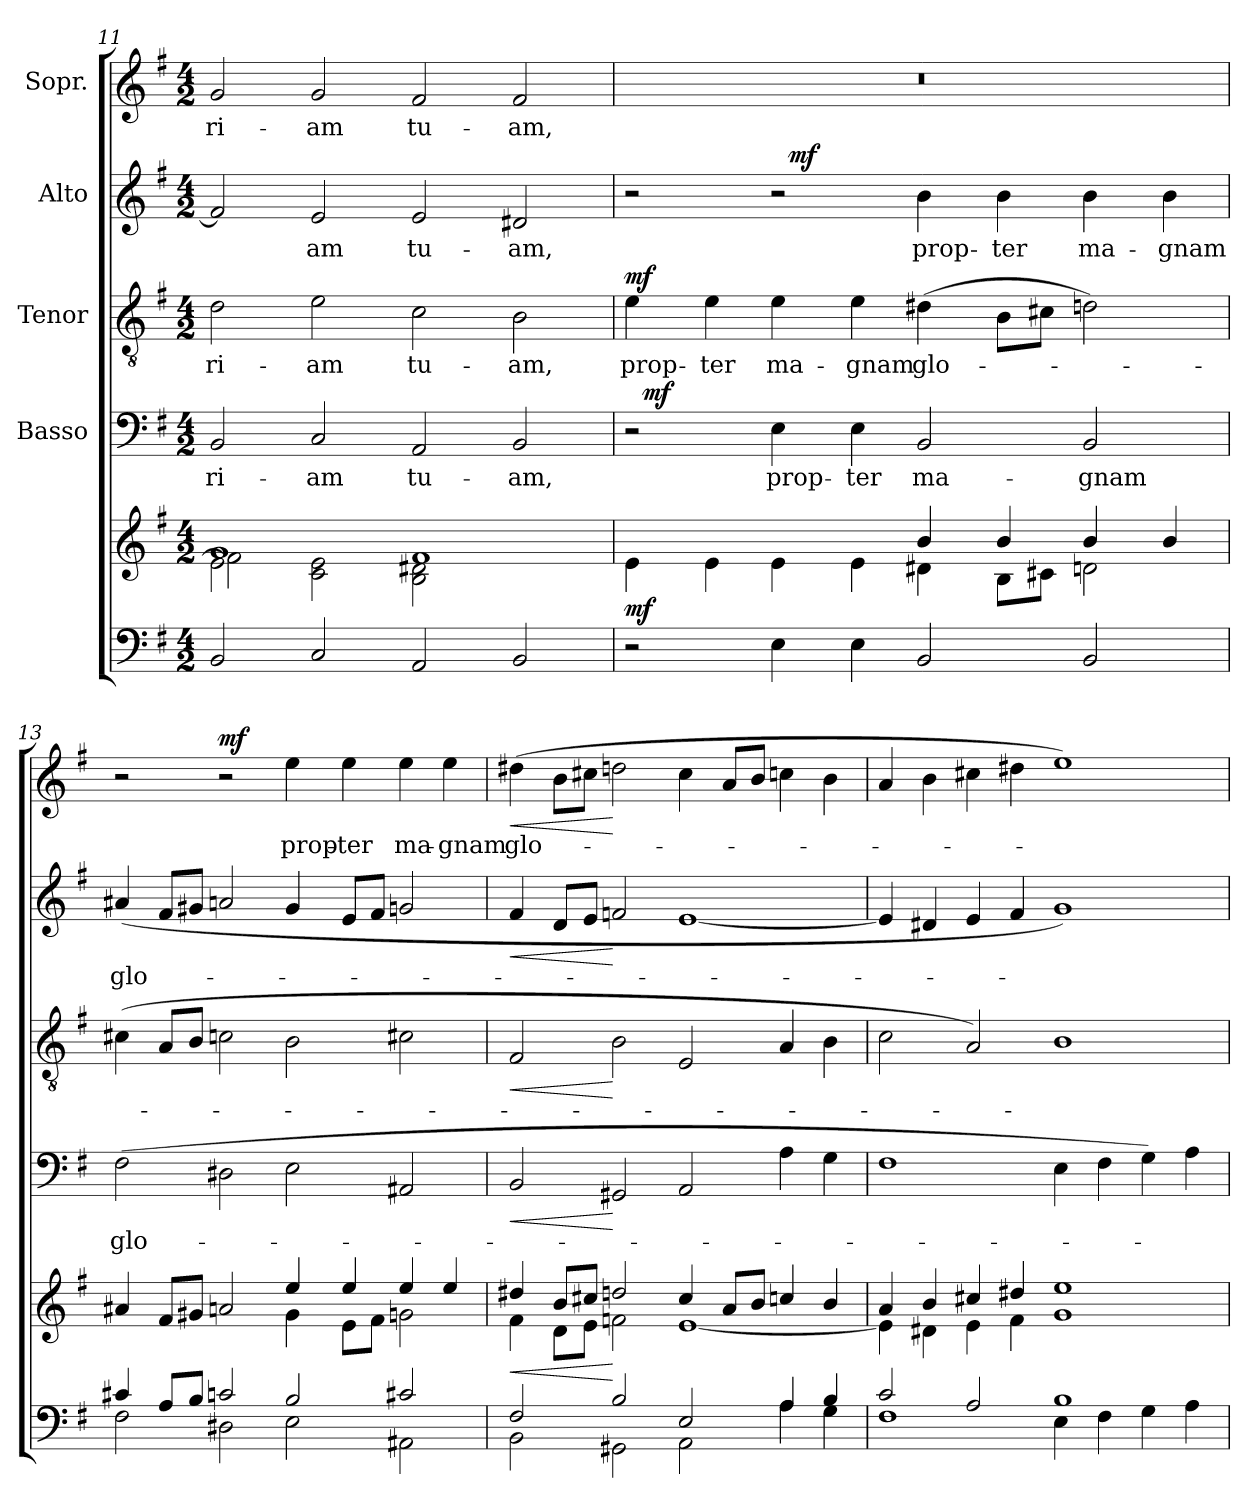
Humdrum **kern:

**kern	**dynam	**kern	**dynam	**kern	**text	**dynam	**kern	**text	**dynam	**kern	**text	**dynam	**kern	**text	**dynam
*part6	*part6	*part5	*part5	*part4	*part4	*part4	*part3	*part3	*part3	*part2	*part2	*part2	*part1	*part1	*part1
*staff6	*staff6	*staff5	*staff5	*staff4	*staff4	*staff4	*staff3	*staff3	*staff3	*staff2	*staff2	*staff2	*staff1	*staff1	*staff1
*	*	*	*	*I"Basso	*	*	*I"Tenor	*	*	*I"Alto	*	*	*I"Sopr.	*	*
*clefF4	*	*clefG2	*	*clefF4	*	*	*clefGv2	*	*	*clefG2	*	*	*clefG2	*	*
*k[f#]	*	*k[f#]	*	*k[f#]	*	*	*k[f#]	*	*	*k[f#]	*	*	*k[f#]	*	*
*G:	*	*G:	*	*G:	*	*	*G:	*	*	*G:	*	*	*G:	*	*
*M4/2	*	*M4/2	*	*M4/2	*	*	*M4/2	*	*	*M4/2	*	*	*M4/2	*	*
=11	=11	=11	=11	=11	=11	=11	=11	=11	=11	=11	=11	=11	=11	=11	=11
*	*	*^	*	*	*	*	*	*	*	*	*	*	*	*	*
*	*	*	*^	*	*	*	*	*	*	*	*	*	*	*	*	*
!	!	!	!	!	!	!	!LO:LY:b	!	!	!LO:LY:b	!	!	!	!	!	!LO:LY:b	!
2BB/	.	1g	2f#\]	2e\	.	2BB/	-ri-	.	2d\	-ri-	.	2f#/]	.	.	2g/	-ri-	.
!	!	!	!	!	!	!	!LO:LY:b	!	!	!LO:LY:b	!	!	!LO:LY:b	!	!	!LO:LY:b	!
2C/	.	.	1.ryy	2c\ 2e\	.	2C/	-am	.	2e\	-am	.	2e/	-am	.	2g/	-am	.
!	!	!	!	!	!	!	!LO:LY:b	!	!	!LO:LY:b	!	!	!LO:LY:b	!	!	!LO:LY:b	!
2AA/	.	2B\ 2d#X\	.	1f#	.	2AA/	tu-	.	2c\	tu-	.	2e/	tu-	.	2f#/	tu-	.
!	!	!	!	!	!	!	!LO:LY:b	!	!	!LO:LY:b	!	!	!LO:LY:b	!	!	!LO:LY:b	!
2BB/	.	2ryy	.	.	.	2BB/	-am,	.	2B\	-am,	.	2d#X/	-am,	.	2f#/	-am,	.
*	*	*	*v	*v	*	*	*	*	*	*	*	*	*	*	*	*	*
=12	=12	=12	=12	=12	=12	=12	=12	=12	=12	=12	=12	=12	=12	=12	=12	=12
!	!LO:DY:a	!	!	!	!	!	!	!	!LO:LY:b	!LO:DY:a	!	!	!	!	!	!
*	*	*	*	*	*^	*	*	*	*	*	*^	*	*	*	*	*
2r	mf	1ryy	4e\	.	2r	32ryy	.	.	4e\	prop-	mf	2r	2ryy	.	.	0r	.	.
!	!	!	!	!	!	!	!	!LO:DY:a	!	!	!	!	!	!	!	!	!	!
.	.	.	.	.	.	1ryy	.	mf	.	.	.	.	.	.	.	.	.	.
!	!	!	!	!	!	!	!	!	!	!LO:LY:b	!	!	!	!	!	!	!	!
.	.	.	4e\	.	.	.	.	.	4e\	-ter	.	.	.	.	.	.	.	.
!	!	!	!	!	!	!	!LO:LY:b	!	!	!LO:LY:b	!	!	!	!	!	!	!	!
4E\	.	.	4e\	.	4E\	.	prop-	.	4e\	ma-	.	2r	32ryy	.	.	.	.	.
!	!	!	!	!	!	!	!	!	!	!	!	!	!	!	!LO:DY:a	!	!	!
.	.	.	.	.	.	.	.	.	.	.	.	.	1ryy	.	mf	.	.	.
!	!	!	!	!	!	!	!LO:LY:b	!	!	!LO:LY:b	!	!	!	!	!	!	!	!
4E\	.	.	4e\	.	4E\	.	-ter	.	4e\	-gnam	.	.	.	.	.	.	.	.
!	!	!	!	!	!	!	!LO:LY:b	!	!	!LO:LY:b	!	!	!	!LO:LY:b	!	!	!	!
2BB/	.	4b/	4d#X\	.	2BB/	.	ma-	.	(>4d#X\	glo-	.	4b\	.	prop-	.	.	.	.
.	.	.	.	.	.	2ryy	.	.	.	.	.	.	.	.	.	.	.	.
!	!	!	!	!	!	!	!	!	!	!	!	!	!	!LO:LY:b	!	!	!	!
.	.	4b/	8B\L	.	.	.	.	.	8B\L	.	.	4b\	.	-ter	.	.	.	.
.	.	.	8c#X\J	.	.	.	.	.	8c#X\J	.	.	.	.	.	.	.	.	.
!	!	!	!	!	!	!	!LO:LY:b	!	!	!	!	!	!	!LO:LY:b	!	!	!	!
2BB/	.	4b/	2dn\	.	2BB/	.	-gnam	.	2dn\)	.	.	4b\	.	ma-	.	.	.	.
.	.	.	.	.	.	4...ryy	.	.	.	.	.	.	4...ryy	.	.	.	.	.
!	!	!	!	!	!	!	!	!	!	!	!	!	!	!LO:LY:b	!	!	!	!
.	.	4b/	.	.	.	.	.	.	.	.	.	4b\	.	-gnam	.	.	.	.
!!LO:PB:g=z
=13	=13	=13	=13	=13	=13	=13	=13	=13	=13	=13	=13	=13	=13	=13	=13	=13	=13	=13
*^	*	*	*	*	*	*	*	*	*	*	*	*	*	*	*	*	*	*
!	!	!	!	!	!	!	!	!LO:LY:b	!	!	!	!	!	!	!LO:LY:b	!	!	!	!
*	*	*	*	*	*	*v	*v	*	*	*	*	*	*v	*v	*	*	*	*	*
4c#X/	2F#\	.	4a#X/	1ryy	.	(>2F#\	glo-	.	(>4c#X\	.	.	(<4a#X/	glo-	.	2r	.	.
8A/L	.	.	8f#/L	.	.	.	.	.	8A/L	.	.	8f#/L	.	.	.	.	.
8B/J	.	.	8g#X/J	.	.	.	.	.	8B/J	.	.	8g#X/J	.	.	.	.	.
!	!	!	!	!	!	!	!	!	!	!	!	!	!	!	!	!	!LO:DY:a
2cn/	2D#X\	.	2an/	.	.	2D#X\	.	.	2cn\	.	.	2an/	.	.	2r	.	mf
!	!	!	!	!	!	!	!	!	!	!	!	!	!	!	!	!LO:LY:b	!
2B/	2E\	.	4g#\	4ee/	.	2E\	.	.	2B\	.	.	4g#/	.	.	4ee\	prop-	.
!	!	!	!	!	!	!	!	!	!	!	!	!	!	!	!	!LO:LY:b	!
.	.	.	8e\L	4ee/	.	.	.	.	.	.	.	8e/L	.	.	4ee\	-ter	.
.	.	.	8f#\J	.	.	.	.	.	.	.	.	8f#/J	.	.	.	.	.
!	!	!	!	!	!	!	!	!	!	!	!	!	!	!	!	!LO:LY:b	!
2c#X/	2AA#X\	.	2gn\	4ee/	.	2AA#X/	.	.	2c#X\	.	.	2gn/	.	.	4ee\	ma-	.
!	!	!	!	!	!	!	!	!	!	!	!	!	!	!	!	!LO:LY:b	!
.	.	.	.	4ee/	.	.	.	.	.	.	.	.	.	.	4ee\	-gnam	.
=14	=14	=14	=14	=14	=14	=14	=14	=14	=14	=14	=14	=14	=14	=14	=14	=14	=14
!	!	!	!	!	!LO:HP:b	!	!	!LO:HP:b	!	!	!LO:HP:b	!	!	!LO:HP:b	!	!LO:LY:b	!LO:HP:b
2F#/	2BB\	.	4dd#X/	4f#\	<	2BB/	.	<	2F#/	.	<	4f#/	.	<	(>4dd#X\	glo-	<
.	.	.	8b/L	8d\L	.	.	.	.	.	.	.	8d/L	.	.	8b\L	.	.
.	.	.	8cc#X/J	8e\J	.	.	.	.	.	.	.	8e/J	.	.	8cc#X\J	.	.
2B/	2GG#X\	.	2ddn/	2fn\	[	2GG#X/	.	[	2B\	.	[	2fn/	.	[	2ddn\	.	[
2E/	2AA\	.	4cc#/	[>1e	.	2AA/	.	.	2E/	.	.	[<1e	.	.	4cc#\	.	.
.	.	.	8a/L	.	.	.	.	.	.	.	.	.	.	.	8a/L	.	.
.	.	.	8b/J	.	.	.	.	.	.	.	.	.	.	.	8b/J	.	.
4A/	4A\	.	4ccn/	.	.	4A\	.	.	4A/	.	.	.	.	.	4ccn\	.	.
4B/	4G\	.	4b/	.	.	4G\	.	.	4B\	.	.	.	.	.	4b\	.	.
=15	=15	=15	=15	=15	=15	=15	=15	=15	=15	=15	=15	=15	=15	=15	=15	=15	=15
2c/	1F#	.	4a/	4e\]	.	1F#	.	.	2c\	.	.	4e/]	.	.	4a/	.	.
.	.	.	4b/	4d#X\	.	.	.	.	.	.	.	4d#X/	.	.	4b\	.	.
2A/	.	.	4cc#X/	4e\	.	.	.	.	2A/)	.	.	4e/	.	.	4cc#X\	.	.
.	.	.	4dd#X/	4f#\	.	.	.	.	.	.	.	4f#/	.	.	4dd#X\	.	.
1B	4E\	.	1ee	1g	.	4E\	.	.	1B	.	.	1g)	.	.	1ee)	.	.
.	4F#\	.	.	.	.	4F#\	.	.	.	.	.	.	.	.	.	.	.
.	4G\	.	.	.	.	4G\)	.	.	.	.	.	.	.	.	.	.	.
.	4A\	.	.	.	.	4A\	.	.	.	.	.	.	.	.	.	.	.
*v	*v	*	*	*	*	*	*	*	*	*	*	*	*	*	*	*	*
*	*	*v	*v	*	*	*	*	*	*	*	*	*	*	*	*	*
=	=	=	=	=	=	=	=	=	=	=	=	=	=	=	=
*-	*-	*-	*-	*-	*-	*-	*-	*-	*-	*-	*-	*-	*-	*-	*-
